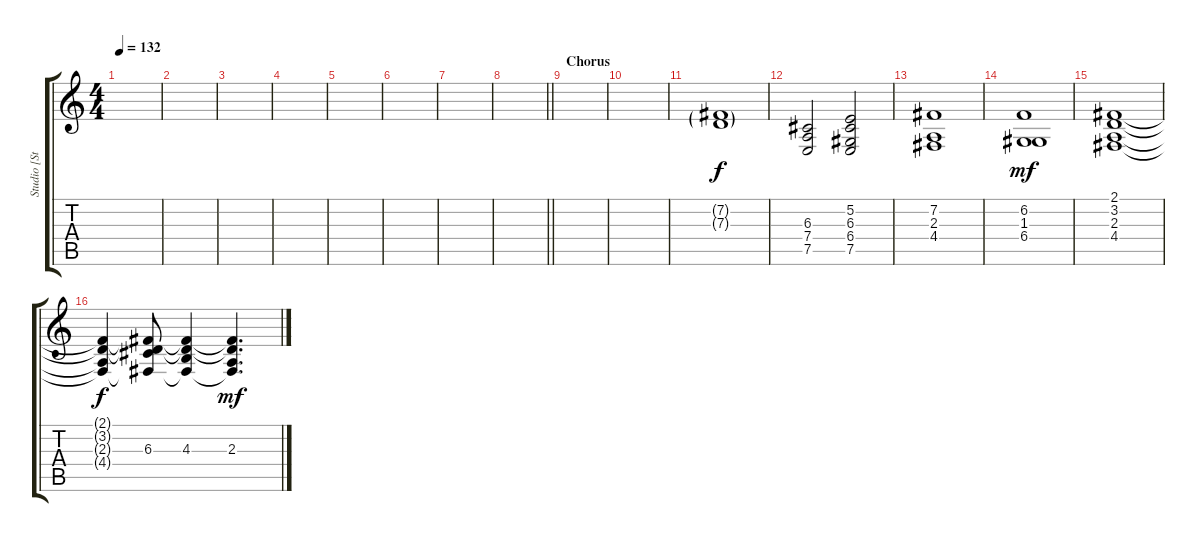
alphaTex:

\track ("Studio [Strings/FX]" "Studio [St") {instrument stringensemble2}
\staff {score tabs}
\tuning (E4 B3 G3 D3 A2 E2) {hide}
\ts (4 4)
\tempo 132
\clef g2
\ks c
|
|
|
|
|
|
|
\barLineRight lightlight
|
\section ("" "Chorus")
|
|
(7.2{g} 7.3{g}).1 |
(6.3 7.4 7.5).2{dy f} (5.2 6.3 6.4 7.5).2 |
(7.2 2.3 4.4).1{instrument stringensemble1} |
(6.2 1.3 6.4).1{dy mf} |
(2.1 3.2 2.3 4.4).1 |
(2.1{t} 3.2{t} 2.3{t} 4.4{t}).4{dy f} (2.1{t} 3.2{t} 6.3 4.4{t}).8 (2.1{t} 3.2{t} 4.3 4.4{t}).4 (2.1{t} 3.2{t} 2.3 4.4{t}).4{d dy mf}
